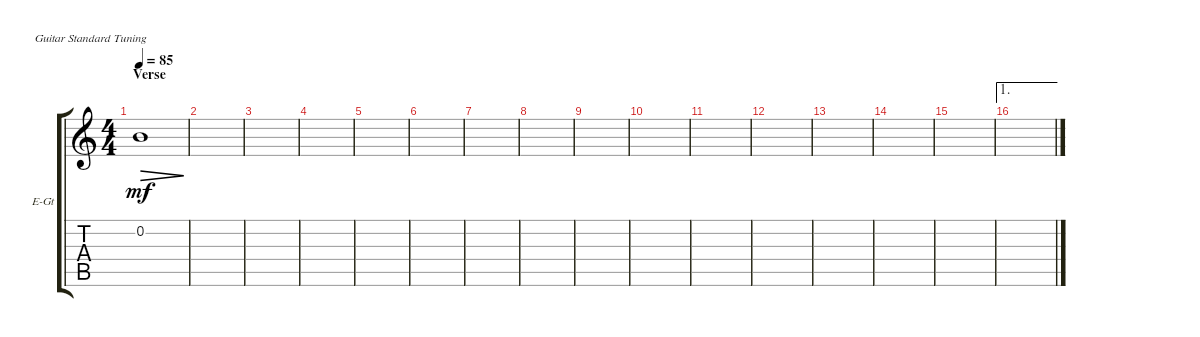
\defaultSystemsLayout 4
\bracketExtendMode groupsimilarinstruments
\firstSystemTrackNameOrientation horizontal
\otherSystemsTrackNameOrientation horizontal
\track ("Electric Guitar" "E-Gt") {instrument distortionguitar}
\staff {score tabs}
\tuning (E4 B3 G3 D3 A2 E2)
\ts (4 4)
\section ("" "Verse")
\tempo 85
\clef g2
\scale
0.333333
\ks c
0.2.1{dec dy mf} |
\scale
0.333333 |
\scale
0.333333 |
\scale
0.333333 |
\scale
0.333333 |
|
\scale
0.333333 |
\scale
0.333333 |
\scale
0.333333 |
\scale
0.333333 |
\scale
0.333333 |
\scale
0.333333 |
\scale
0.333333 |
\scale
0.333333 |
\scale
0.333333 |
\ae 1
\scale
0.333333
